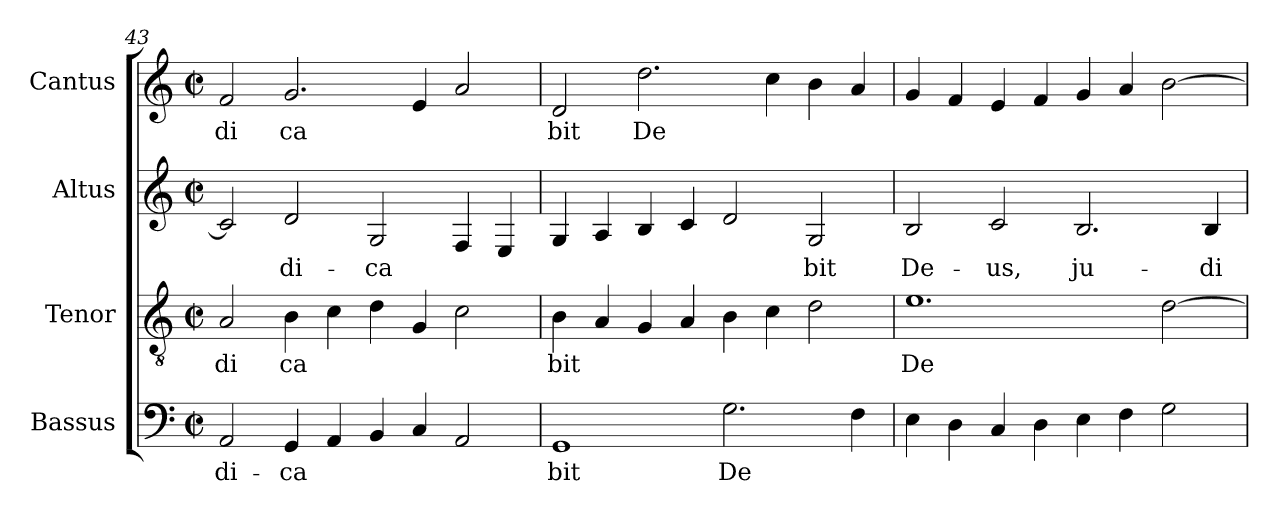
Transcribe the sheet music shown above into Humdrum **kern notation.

**kern	**text	**kern	**text	**kern	**text	**kern	**text
*part4	*part4	*part3	*part3	*part2	*part2	*part1	*part1
*staff4	*staff4	*staff3	*staff3	*staff2	*staff2	*staff1	*staff1
*I"Bassus	*	*I"Tenor	*	*I"Altus	*	*I"Cantus	*
*clefF4	*	*clefGv2	*	*clefG2	*	*clefG2	*
*k[]	*	*k[]	*	*k[]	*	*k[]	*
*C:	*	*C:	*	*C:	*	*C:	*
*M2/2	*	*M2/2	*	*M2/2	*	*M2/2	*
*met(c|)	*	*met(c|)	*	*met(c|)	*	*met(c|)	*
=43	=43	=43	=43	=43	=43	=43	=43
!	!LO:LY:b:cj	!	!LO:LY:b:cj	!	!LO:LY:b:cj	!	!LO:LY:b:cj
2AA/	-di-	2A/	di	2c/]	--	2f/	di
!	!LO:LY:b:cj	!	!LO:LY:b:cj	!	!LO:LY:b:cj	!	!LO:LY:b:cj
4GG/	-ca-	4B\	ca	2d/	-di-	2.g/	ca
!	!LO:LY:b:cj	!	!LO:LY:b:cj	!	!	!	!
4AA/	--	4c\	.	.	.	.	.
!	!LO:LY:b:cj	!	!LO:LY:b:cj	!	!LO:LY:b:cj	!	!
4BB/	--	4d\	.	2G/	-ca-	.	.
!	!LO:LY:b:cj	!	!LO:LY:b:cj	!	!	!	!LO:LY:b:cj
4C/	--	4G/	.	.	.	4e/	.
!	!LO:LY:b:cj	!	!LO:LY:b:cj	!	!LO:LY:b:cj	!	!LO:LY:b:cj
2AA/	--	2c\	.	4F/	--	2a/	.
!	!	!	!	!	!LO:LY:b:cj	!	!
.	.	.	.	4E/	--	.	.
=44	=44	=44	=44	=44	=44	=44	=44
!	!LO:LY:b:cj	!	!LO:LY:b:cj	!	!LO:LY:b:cj	!	!LO:LY:b:cj
1GG	-bit	4B\	bit	4G/	--	2d/	bit
!	!	!	!LO:LY:b:cj	!	!LO:LY:b:cj	!	!
.	.	4A/	.	4A/	--	.	.
!	!	!	!LO:LY:b:cj	!	!LO:LY:b:cj	!	!LO:LY:b:cj
.	.	4G/	.	4B/	--	2.dd\	De
!	!	!	!LO:LY:b:cj	!	!LO:LY:b:cj	!	!
.	.	4A/	.	4c/	--	.	.
!	!LO:LY:b:cj	!	!LO:LY:b:cj	!	!LO:LY:b:cj	!	!
2.G\	De-	4B\	.	2d/	--	.	.
!	!	!	!LO:LY:b:cj	!	!	!	!LO:LY:b:cj
.	.	4c\	.	.	.	4cc\	.
!	!	!	!LO:LY:b:cj	!	!LO:LY:b:cj	!	!LO:LY:b:cj
.	.	2d\	.	2G/	-bit	4b\	.
!	!LO:LY:b:cj	!	!	!	!	!	!LO:LY:b:cj
4F\	--	.	.	.	.	4a/	.
!!LO:PB:g=z
=45	=45	=45	=45	=45	=45	=45	=45
!	!LO:LY:b:cj	!	!LO:LY:b:cj	!	!LO:LY:b:cj	!	!LO:LY:b:cj
4E\	--	1.e	De	2B/	De-	4g/	.
!	!LO:LY:b:cj	!	!	!	!	!	!LO:LY:b:cj
4D\	--	.	.	.	.	4f/	.
!	!LO:LY:b:cj	!	!	!	!LO:LY:b:cj	!	!LO:LY:b:cj
4C/	--	.	.	2c/	-us,	4e/	.
!	!LO:LY:b:cj	!	!	!	!	!	!LO:LY:b:cj
4D\	--	.	.	.	.	4f/	.
!	!LO:LY:b:cj	!	!	!	!LO:LY:b:cj	!	!LO:LY:b:cj
4E\	--	.	.	2.B/	ju-	4g/	.
!	!LO:LY:b:cj	!	!	!	!	!	!LO:LY:b:cj
4F\	--	.	.	.	.	4a/	.
!	!LO:LY:b:cj	!	!LO:LY:b:cj	!	!	!	!LO:LY:b:cj
2G\	--	[>2d\	.	.	.	[>2b\	.
!	!	!	!	!	!LO:LY:b:cj	!	!
.	.	.	.	4B/	-di-	.	.
=	=	=	=	=	=	=	=
*-	*-	*-	*-	*-	*-	*-	*-
